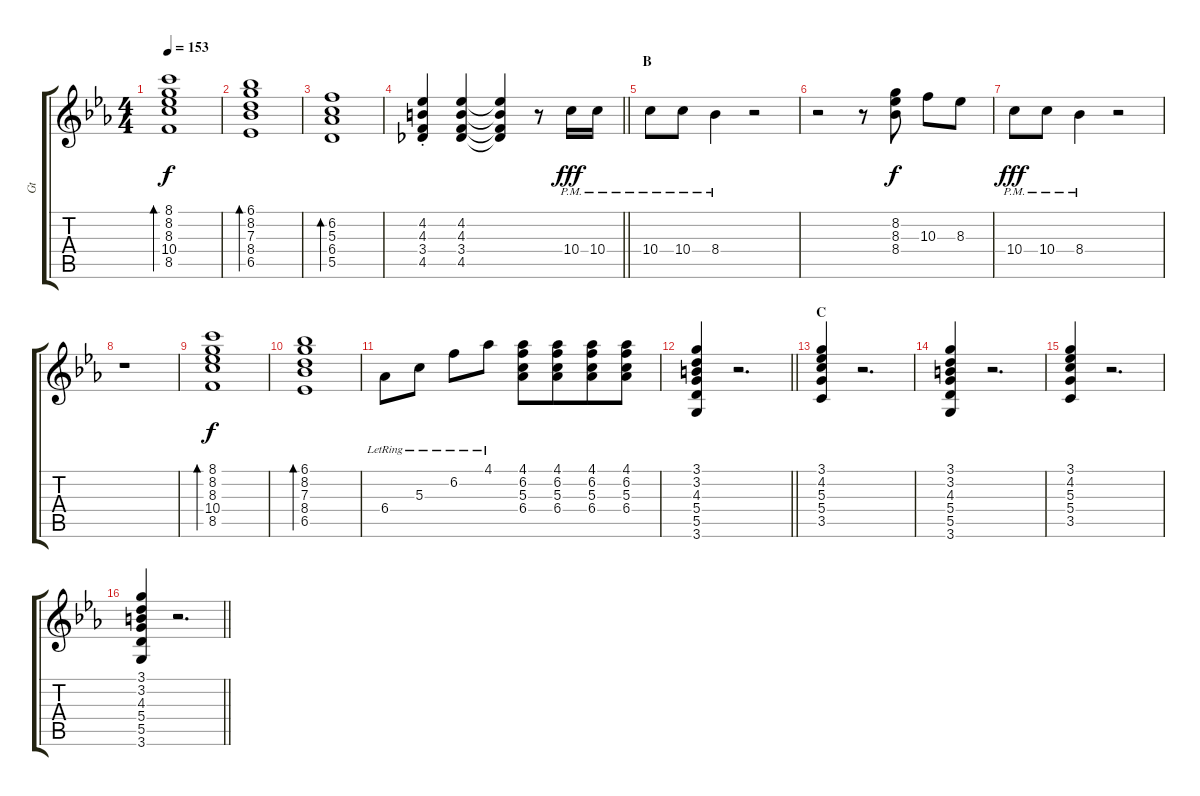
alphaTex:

\track ("Gt" "Gt") {instrument electricguitarclean}
\staff {score tabs}
\tuning (E4 B3 G3 D3 A2 E2) {hide}
\ts (4 4)
\tempo 153
\clef g2
\ks cminor
(8.1 8.2 8.3 10.4 8.5).1{bd 240 dy f} |
(6.1 8.2 7.3 8.4 6.5).1{bd 240} |
(6.2 5.3 6.4 5.5).1{bd 240} |
\barLineRight lightlight
(4.2{st} 4.3{st} 3.4{st} 4.5{st}).4 (4.2 4.3 3.4 4.5).4 (4.2{t} 4.3{t} 3.4{t} 4.5{t}).4 r.8 10.4{pm}.16{dy fff} 10.4{pm}.16 |
\section ("" "B")
10.4{pm}.8 10.4{pm}.8 8.4{pm}.4 r.2 |
r.2 r.8 (8.2 8.3 8.4).8{dy f} 10.3.8 8.3.8 |
10.4{pm}.8{dy fff} 10.4{pm}.8 8.4{pm}.4 r.2 |
r.1 |
(8.1 8.2 8.3 10.4 8.5).1{bd 240 dy f} |
(6.1 8.2 7.3 8.4 6.5).1{bd 240} |
6.4{lr}.8 5.3{lr}.8 6.2{lr}.8 4.1{lr}.8 (4.1 6.2 5.3 6.4).8 (4.1 6.2 5.3 6.4).8{beam merge} (4.1 6.2 5.3 6.4).8 (4.1 6.2 5.3 6.4).8 |
\barLineRight lightlight
(3.1 3.2 4.3 5.4 5.5 3.6).4 r.2{d} |
\section ("" "C")
(3.1 4.2 5.3 5.4 3.5).4 r.2{d} |
(3.1 3.2 4.3 5.4 5.5 3.6).4 r.2{d} |
(3.1 4.2 5.3 5.4 3.5).4 r.2{d} |
\barLineRight lightlight
(3.1 3.2 4.3 5.4 5.5 3.6).4 r.2{d}
